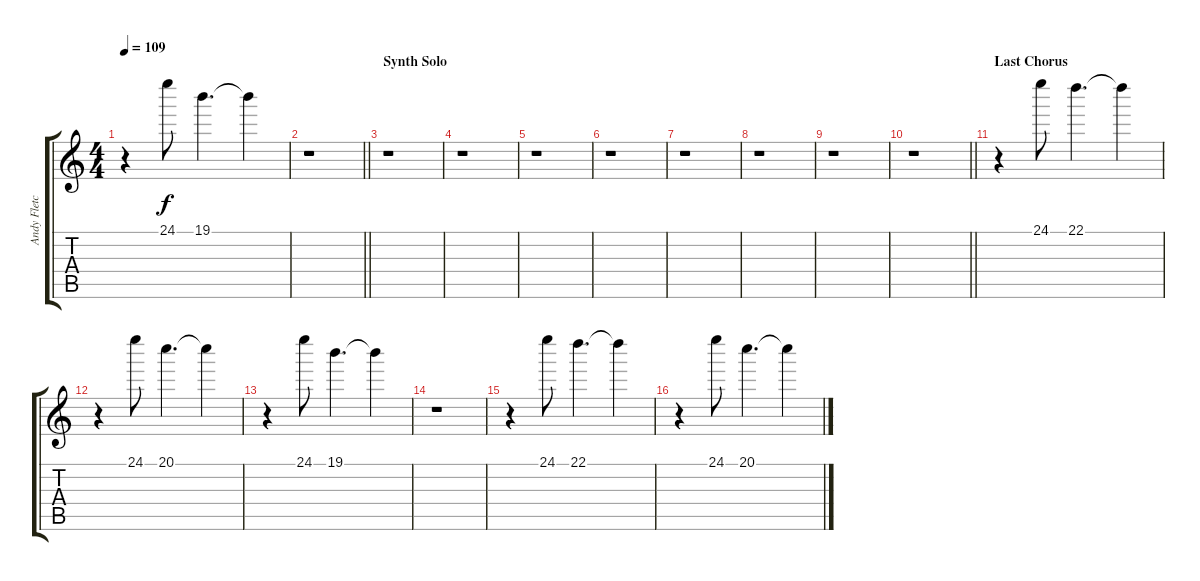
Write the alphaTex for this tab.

\track ("Andy Fletcher - Synth IV" "Andy Fletc") {instrument electricguitarjazz}
\staff {score tabs}
\tuning (E4 B3 G3 D3 A2 E2) {hide}
\ts (4 4)
\tempo 109
\clef g2
\ks c
r.4{dy f} 24.1.8 19.1.4{d} 19.1{t}.4 |
\barLineRight lightlight
r.1 |
\section ("" "Synth Solo")
r.1 |
r.1 |
r.1 |
r.1 |
r.1 |
r.1 |
r.1 |
\barLineRight lightlight
r.1 |
\section ("" "Last Chorus")
r.4{instrument electricguitarjazz} 24.1.8 22.1.4{d} 22.1{t}.4 |
r.4 24.1.8 20.1.4{d} 20.1{t}.4 |
r.4 24.1.8 19.1.4{d} 19.1{t}.4 |
r.1 |
r.4 24.1.8 22.1.4{d} 22.1{t}.4 |
r.4 24.1.8 20.1.4{d} 20.1{t}.4
